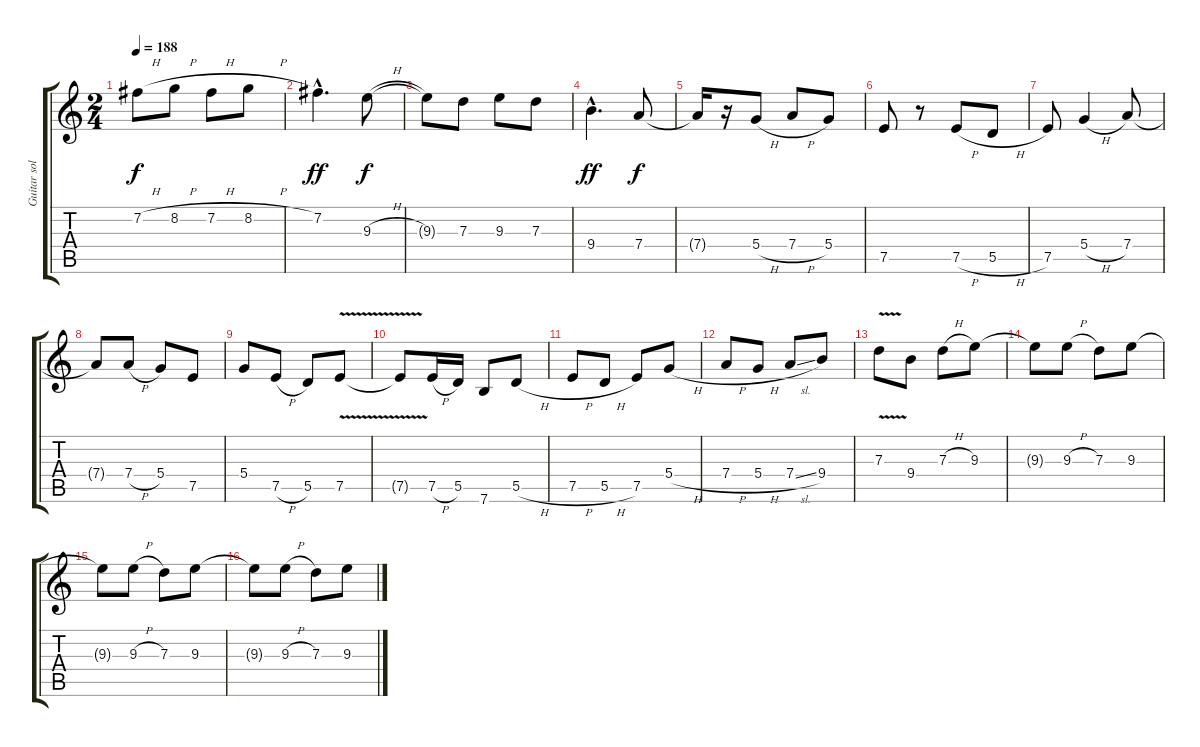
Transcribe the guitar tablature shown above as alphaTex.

\track ("Guitar solo" "Guitar sol") {instrument overdrivenguitar}
\staff {score tabs}
\tuning (E4 B3 G3 D3 A2 E2) {hide}
\ts (2 4)
\tempo 188
\clef g2
\ks c
7.2{h}.8{dy f} 8.2{h}.8 7.2{h}.8 8.2{h}.8 |
7.2{hac}.4{d dy ff} 9.3{h}.8{dy f} |
9.3{t}.8 7.3.8 9.3.8 7.3.8 |
9.4{hac}.4{d dy ff} 7.4.8{dy f} |
7.4{t}.16 r.16 5.4{h}.8 7.4{h}.8 5.4.8 |
7.5.8 r.8 7.5{h}.8 5.5{h}.8 |
7.5.8 5.4{h}.4 7.4.8 |
7.4{t}.8 7.4{h}.8 5.4.8 7.5.8 |
5.4.8 7.5{h}.8 5.5.8 7.5{v}.8 |
7.5{t}.8 7.5{h}.16 5.5.16 7.6.8 5.5{h}.8 |
7.5{h}.8 5.5{h}.8 7.5.8 5.4{h}.8 |
7.4{h}.8 5.4{h}.8 7.4{sl}.8 9.4.8 |
7.3{v}.8 9.4.8 7.3{h}.8 9.3.8 |
9.3{t}.8 9.3{h}.8 7.3.8 9.3.8 |
9.3{t}.8 9.3{h}.8 7.3.8 9.3.8 |
9.3{t}.8 9.3{h}.8 7.3.8 9.3.8
